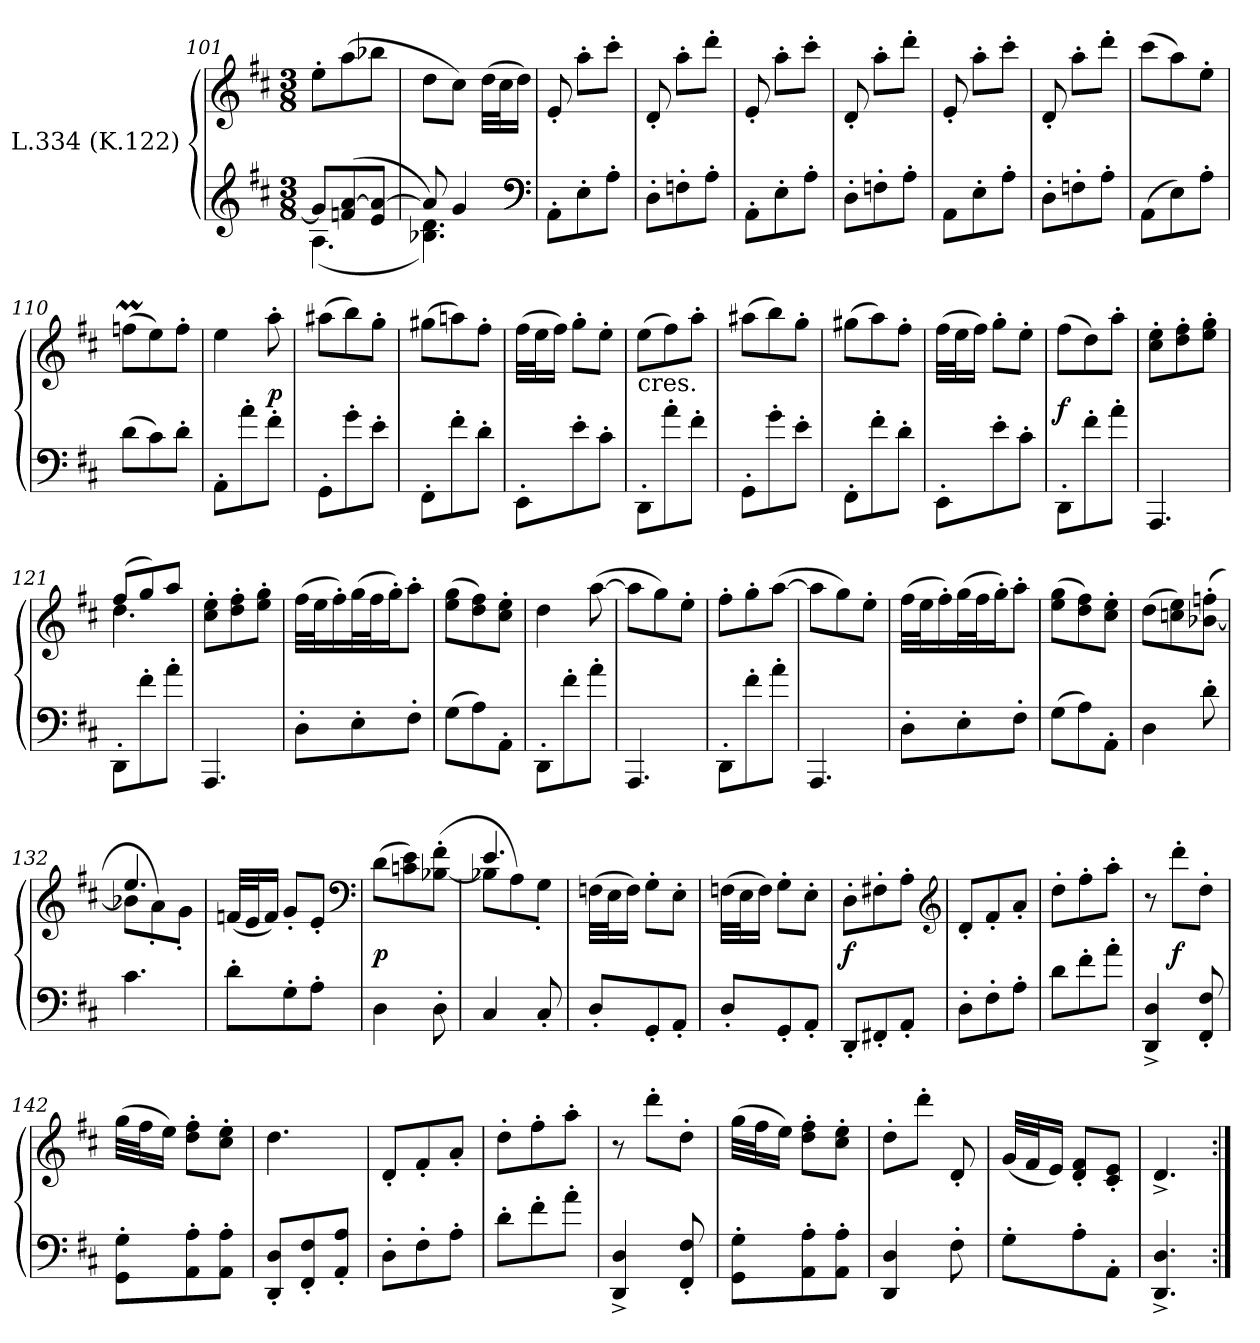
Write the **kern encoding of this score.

**kern	**kern	**dynam
*part1	*part1	*part1
*staff2	*staff1	*staff1/2
*I"L.334 (K.122)	*	*
*clefG2	*clefG2	*
*k[f#c#]	*k[f#c#]	*
*D:	*D:	*
*M3/8	*M3/8	*
=101	=101	=101
*^	*	*
8gL]	(4.A	8ee'L	.
(<8fn [8a	.	(8aa	.
8e 8a_J	.	8bb-XJ	.
=102	=102	=102	=102
8a]	4.B-X 4.d))	8ddL	.
4g	.	8cc#J)	.
.	.	(32ddLLL	.
.	.	32cc#J	.
.	.	16ddJJ)	.
*v	*v	*	*
*clefF4	*	*
!!LO:LB:g=z
=103	=103	=103
8AA'L	8e'	.
8E'	8aa'L	.
8A'J	8ccc#'J	.
=104	=104	=104
8D'L	8d'	.
8Fn'	8aa'L	.
8A'J	8ddd'J	.
=105	=105	=105
8AA'L	8e'	.
8E'	8aa'L	.
8A'J	8ccc#'J	.
=106	=106	=106
8D'L	8d'	.
8Fn'	8aa'L	.
8A'J	8ddd'J	.
=107	=107	=107
8AAL	8e'	.
8E'	8aa'L	.
8A'J	8ccc#'J	.
=108	=108	=108
8D'L	8d'	.
8Fn'	8aa'L	.
8A'J	8ddd'J	.
=109	=109	=109
(8AAL	(8ccc#L	.
8E)	8aa)	.
8A'J	8ee'J	.
!!LO:LB:g=z
=110	=110	=110
(8dL	(8ffnML	.
8c#)	8ee)	.
8d'J	8ff'J	.
=111	=111	=111
8AA'L	4ee	.
8a'	.	.
8f#'J	8aa'	p
=112	=112	=112
8GG'L	(8aa#XL	.
8g'	8bb)	.
8e'J	8gg'J	.
=113	=113	=113
8FF#'L	(8gg#XL	.
8f#'	8aan)	.
8d'J	8ff#'J	.
=114	=114	=114
8EE'L	(32ff#LLL	.
.	32eeJ	.
.	16ff#JJ)	.
8e'	8gg'L	.
8c#'J	8ee'J	.
=115	=115	=115
!	!LO:TX:c:t=cres.	!
8DD'L	(8eeL	.
8a'	8ff#)	.
8f#'J	8aa'J	.
=116	=116	=116
8GG'L	(8aa#XL	.
8g'	8bb)	.
8e'J	8gg'J	.
!!LO:LB:g=z
=117	=117	=117
8FF#'L	(8gg#XL	.
8f#'	8aa)	.
8d'J	8ff#'J	.
=118	=118	=118
8EE'L	(32ff#LLL	.
.	32eeJ	.
.	16ff#JJ)	.
8e'	8gg'L	.
8c#'J	8ee'J	.
=119	=119	=119
8DD'L	(8ff#L	f
8f#'	8dd)	.
8a'J	8aa'J	.
=120	=120	=120
4.AAA	8cc#' 8ee'L	.
.	8dd' 8ff#'	.
.	8ee' 8gg'J	.
=121	=121	=121
*	*^	*
8DD'L	(8ff#L	4.dd	.
8f#'	8gg)	.	.
8a'J	8aaJ	.	.
*	*v	*v	*
=122	=122	=122
4.AAA	8cc#' 8ee'L	.
.	8dd' 8ff#'	.
.	8ee' 8gg'J	.
=123	=123	=123
8D'L	(32ff#LLL	.
.	32eeJ	.
.	16ff#')	.
8E'	(32ggL	.
.	32ff#J	.
.	16gg'J)	.
8F#'J	8aa'J	.
!!LO:LB:g=z
=124	=124	=124
(8GL	(8ee 8ggL	.
8A)	8dd 8ff#)	.
8AA'J	8cc#' 8ee'J	.
=125	=125	=125
8DD'L	4dd	.
8f#'	.	.
8a'J	([8aa	.
=126	=126	=126
4.AAA	8aaL]	.
.	8gg)	.
.	8ee'J	.
=127	=127	=127
8DD'L	8ff#'L	.
8f#'	8gg'	.
8a'J	([8aaJ	.
=128	=128	=128
4.AAA	8aaL]	.
.	8gg)	.
.	8ee'J	.
=129	=129	=129
8D'L	(32ff#LLL	.
.	32eeJ	.
.	16ff#')	.
8E'	(32ggL	.
.	32ff#J	.
.	16gg'J)	.
8F#'J	8aa'J	.
=130	=130	=130
(8GL	(8ee 8ggL	.
8A)	8dd 8ff#)	.
8AA'J	8cc#' 8ee'J	.
!!LO:LB:g=z
=131	=131	=131
4D	(8ddL	.
.	8ccn 8ee)	.
8d'	(<[8b-X' 8ffn'J	.
=132	=132	=132
*	*^	*
4.c#	4.ee	8b-XL]	.
.	.	8a')	.
.	.	8g'J	.
*	*v	*v	*
=133	=133	=133
8d'L	(32fnLLL	.
.	32eJ	.
.	16fJJ)	.
8G'	8g'L	.
8A'J	8e'J	.
*	*clefF4	*
=134	=134	=134
4D	(8dL	p
.	8cn 8e)	.
8D'	(<[8B-X' 8f#'J	.
=135	=135	=135
*	*^	*
4C#	4.e	8B-XL]	.
.	.	8A)	.
8C#'	.	8G'J	.
=136	=136	=136	=136
!	!LO:TX:c:t=cres.	!	!
*	*v	*v	*
8D'L	(32FnLLL	.
.	32EJ	.
.	16FJJ)	.
8GG'	8G'L	.
8AA'J	8E'J	.
!!LO:LB:g=z
=137	=137	=137
8D'L	(32FnLLL	.
.	32EJ	.
.	16FJJ)	.
8GG'	8G'L	.
8AA'J	8E'J	.
=138	=138	=138
8DD'L	8D'L	f
8FF#X'	8F#X'	.
8AA'J	8A'J	.
*	*clefG2	*
=139	=139	=139
8D'L	8d'L	.
8F#'	8f#'	.
8A'J	8a'J	.
=140	=140	=140
8dL	8dd'L	.
8f#'	8ff#'	.
8a'J	8aa'J	.
=141	=141	=141
4DD^ 4D^	8r	.
.	8ddd'L	f
8FF#' 8F#'	8dd'J	.
=142	=142	=142
8GG' 8G'L	(32ggLLL	.
.	32ff#J	.
.	16eeJJ)	.
8AA' 8A'	8dd' 8ff#'L	.
8AA' 8A'J	8cc#' 8ee'J	.
=143	=143	=143
8DD' 8D'L	4.dd	.
8FF#' 8F#'	.	.
8AA' 8A'J	.	.
!!LO:LB:g=z
=144	=144	=144
8D'L	8d'L	.
8F#'	8f#'	.
8A'J	8a'J	.
=145	=145	=145
8d'L	8dd'L	.
8f#'	8ff#'	.
8a'J	8aa'J	.
=146	=146	=146
4DD^ 4D^	8r	.
.	8ddd'L	.
8FF#' 8F#'	8dd'J	.
=147	=147	=147
8GG' 8G'L	(32ggLLL	.
.	32ff#J	.
.	16eeJJ)	.
8AA' 8A'	8dd' 8ff#'L	.
8AA' 8A'J	8cc#' 8ee'J	.
=148	=148	=148
4DD 4D	8dd'L	.
.	8ddd'J	.
8F#'	8d'	.
=149	=149	=149
8G'L	(32gLLL	.
.	32f#J	.
.	16eJJ)	.
8A'	8d' 8f#'L	.
8AA'J	8c#' 8e'J	.
=150	=150	=150
4.DD^ 4.Di^	4.d^	.
=:|!	=:|!	=:|!
*-	*-	*-
